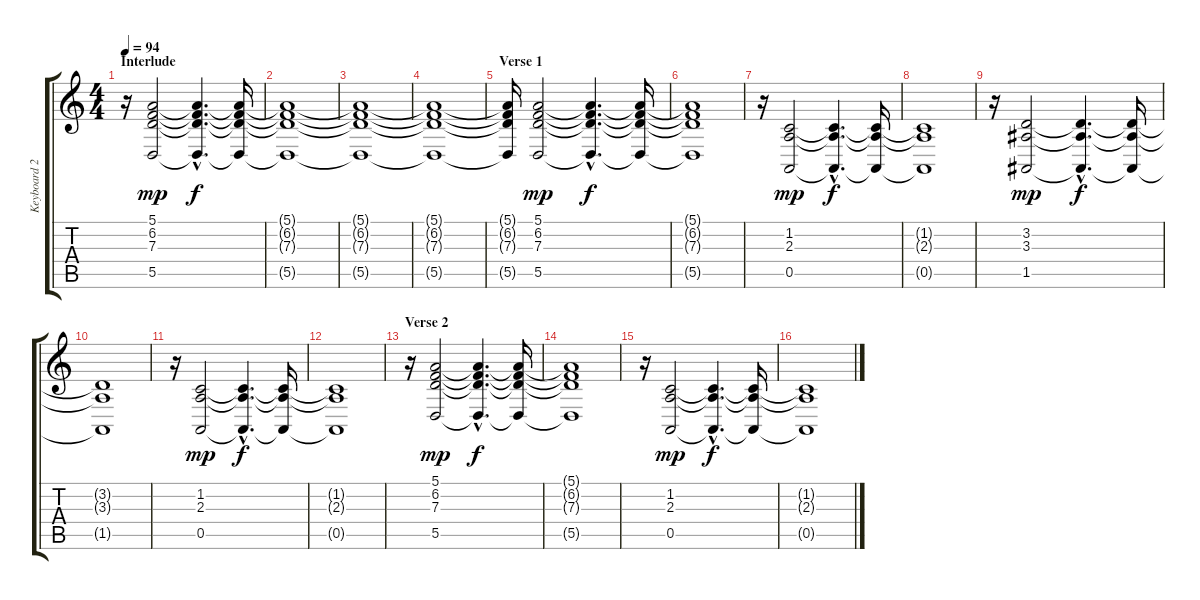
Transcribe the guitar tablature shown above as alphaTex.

\track ("Keyboard 2" "Keyboard 2") {instrument pad2warm}
\staff {score tabs}
\tuning (E4 B3 G3 D3 A2 D2) {hide}
\ts (4 4)
\section ("" "Interlude")
\tempo 94
\clef g2
\ks c
r.16{dy f} (5.1 6.2 7.3 5.5).2{dy mp} (5.1{hac t} 6.2{hac t} 7.3{hac t} 5.5{hac t}).4{d dy f} (5.1{t} 6.2{t} 7.3{t} 5.5{t}).16 |
(5.1{t} 6.2{t} 7.3{t} 5.5{t}).1 |
(5.1{t} 6.2{t} 7.3{t} 5.5{t}).1 |
(5.1{t} 6.2{t} 7.3{t} 5.5{t}).1 |
\section ("" "Verse 1")
(5.1{t} 6.2{t} 7.3{t} 5.5{t}).16 (5.1 6.2 7.3 5.5).2{dy mp} (5.1{hac t} 6.2{hac t} 7.3{hac t} 5.5{hac t}).4{d dy f} (5.1{t} 6.2{t} 7.3{t} 5.5{t}).16 |
(5.1{t} 6.2{t} 7.3{t} 5.5{t}).1 |
r.16 (1.2 2.3 0.5).2{dy mp} (1.2{hac t} 2.3{hac t} 0.5{hac t}).4{d dy f} (1.2{t} 2.3{t} 0.5{t}).16 |
(1.2{t} 2.3{t} 0.5{t}).1 |
r.16 (3.2 3.3 1.5).2{dy mp} (3.2{hac t} 3.3{hac t} 1.5{hac t}).4{d dy f} (3.2{t} 3.3{t} 1.5{t}).16 |
(3.2{t} 3.3{t} 1.5{t}).1 |
r.16 (1.2 2.3 0.5).2{dy mp} (1.2{hac t} 2.3{hac t} 0.5{hac t}).4{d dy f} (1.2{t} 2.3{t} 0.5{t}).16 |
(1.2{t} 2.3{t} 0.5{t}).1 |
\section ("" "Verse 2")
r.16 (5.1 6.2 7.3 5.5).2{dy mp} (5.1{hac t} 6.2{hac t} 7.3{hac t} 5.5{hac t}).4{d dy f} (5.1{t} 6.2{t} 7.3{t} 5.5{t}).16 |
(5.1{t} 6.2{t} 7.3{t} 5.5{t}).1 |
r.16 (1.2 2.3 0.5).2{dy mp} (1.2{hac t} 2.3{hac t} 0.5{hac t}).4{d dy f} (1.2{t} 2.3{t} 0.5{t}).16 |
(1.2{t} 2.3{t} 0.5{t}).1
